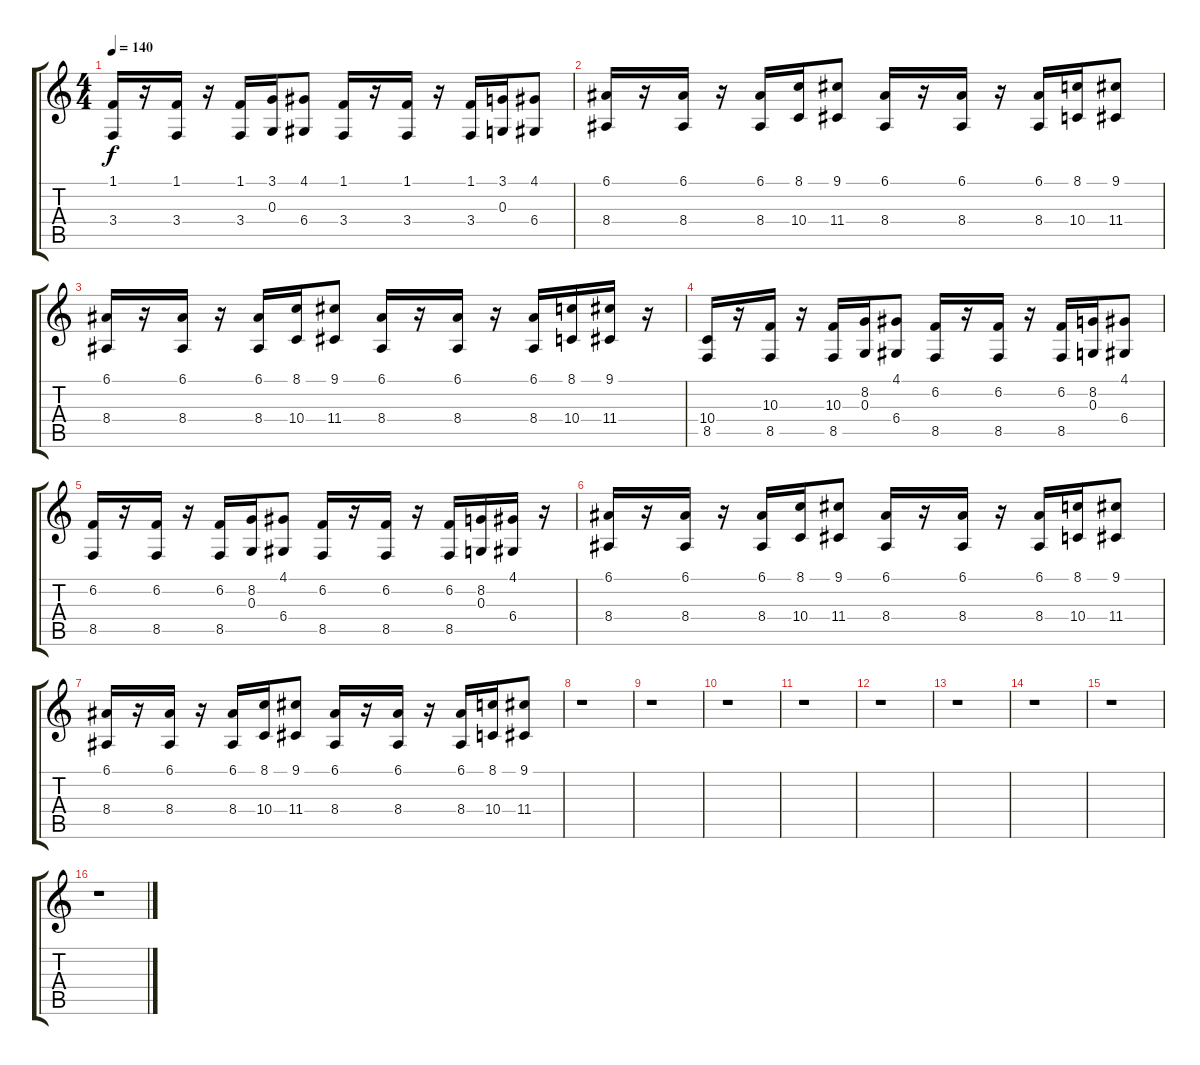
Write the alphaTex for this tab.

\track "" {instrument trumpet}
\staff {score tabs}
\tuning (E4 B3 G3 D3 A2 E2) {hide}
\ts (4 4)
\tempo 140
\clef g2
\ks c
(1.1 3.4).16{dy f} r.16 (1.1 3.4).16 r.16 (1.1 3.4).16 (3.1 0.3).16 (4.1 6.4).8 (1.1 3.4).16 r.16 (1.1 3.4).16 r.16 (1.1 3.4).16 (3.1 0.3).16 (4.1 6.4).8 |
(6.1 8.4).16 r.16 (6.1 8.4).16 r.16 (6.1 8.4).16 (8.1 10.4).16 (9.1 11.4).8 (6.1 8.4).16 r.16 (6.1 8.4).16 r.16 (6.1 8.4).16 (8.1 10.4).16 (9.1 11.4).8 |
(6.1 8.4).16 r.16 (6.1 8.4).16 r.16 (6.1 8.4).16 (8.1 10.4).16 (9.1 11.4).8 (6.1 8.4).16 r.16 (6.1 8.4).16 r.16 (6.1 8.4).16 (8.1 10.4).16 (9.1 11.4).16 r.16 |
(10.4 8.5).16 r.16 (10.3 8.5).16 r.16 (10.3 8.5).16 (8.2 0.3).16 (4.1 6.4).8 (6.2 8.5).16 r.16 (6.2 8.5).16 r.16 (6.2 8.5).16 (8.2 0.3).16 (4.1 6.4).8 |
(6.2 8.5).16 r.16 (6.2 8.5).16 r.16 (6.2 8.5).16 (8.2 0.3).16 (4.1 6.4).8 (6.2 8.5).16 r.16 (6.2 8.5).16 r.16 (6.2 8.5).16 (8.2 0.3).16 (4.1 6.4).16 r.16 |
(6.1 8.4).16 r.16 (6.1 8.4).16 r.16 (6.1 8.4).16 (8.1 10.4).16 (9.1 11.4).8 (6.1 8.4).16 r.16 (6.1 8.4).16 r.16 (6.1 8.4).16 (8.1 10.4).16 (9.1 11.4).8 |
(6.1 8.4).16 r.16 (6.1 8.4).16 r.16 (6.1 8.4).16 (8.1 10.4).16 (9.1 11.4).8 (6.1 8.4).16 r.16 (6.1 8.4).16 r.16 (6.1 8.4).16 (8.1 10.4).16 (9.1 11.4).8 |
r.1 |
r.1 |
r.1 |
r.1 |
r.1 |
r.1 |
r.1 |
r.1 |
r.1
